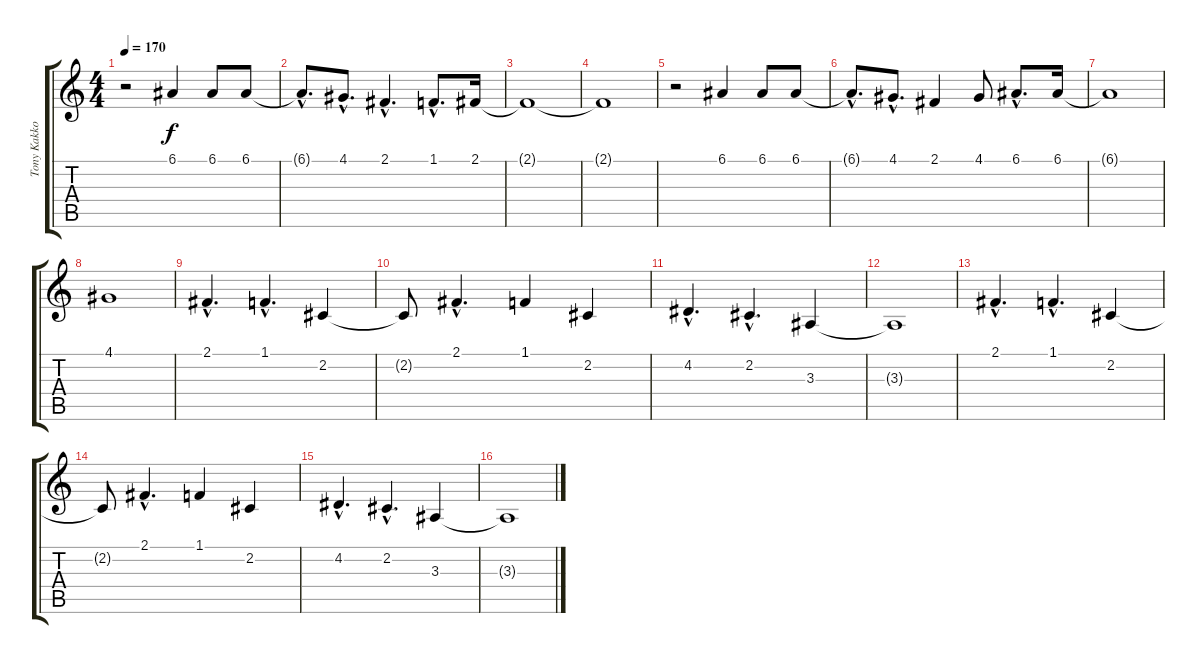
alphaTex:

\track ("Tony Kakko" "Tony Kakko") {instrument clarinet}
\staff {score tabs}
\tuning (E4 B3 G3 D3 A2 E2) {hide}
\ts (4 4)
\tempo 170
\clef g2
\ks c
r.2{dy f} 6.1.4 6.1.8 6.1.8 |
6.1{hac t}.8{d} 4.1{hac}.8{d} 2.1{hac}.4{d} 1.1{hac}.8{d} 2.1.16 |
2.1{t}.1 |
2.1{t}.1 |
r.2 6.1.4 6.1.8 6.1.8 |
6.1{hac t}.8{d} 4.1{hac}.8{d} 2.1.4 4.1.8 6.1{hac}.8{d} 6.1.16 |
6.1{t}.1 |
4.1.1 |
2.1{hac}.4{d} 1.1{hac}.4{d} 2.2.4 |
2.2{t}.8 2.1{hac}.4{d} 1.1.4 2.2.4 |
4.2{hac}.4{d} 2.2{hac}.4{d} 3.3.4 |
3.3{t}.1 |
2.1{hac}.4{d} 1.1{hac}.4{d} 2.2.4 |
2.2{t}.8 2.1{hac}.4{d} 1.1.4 2.2.4 |
4.2{hac}.4{d} 2.2{hac}.4{d} 3.3.4 |
3.3{t}.1
